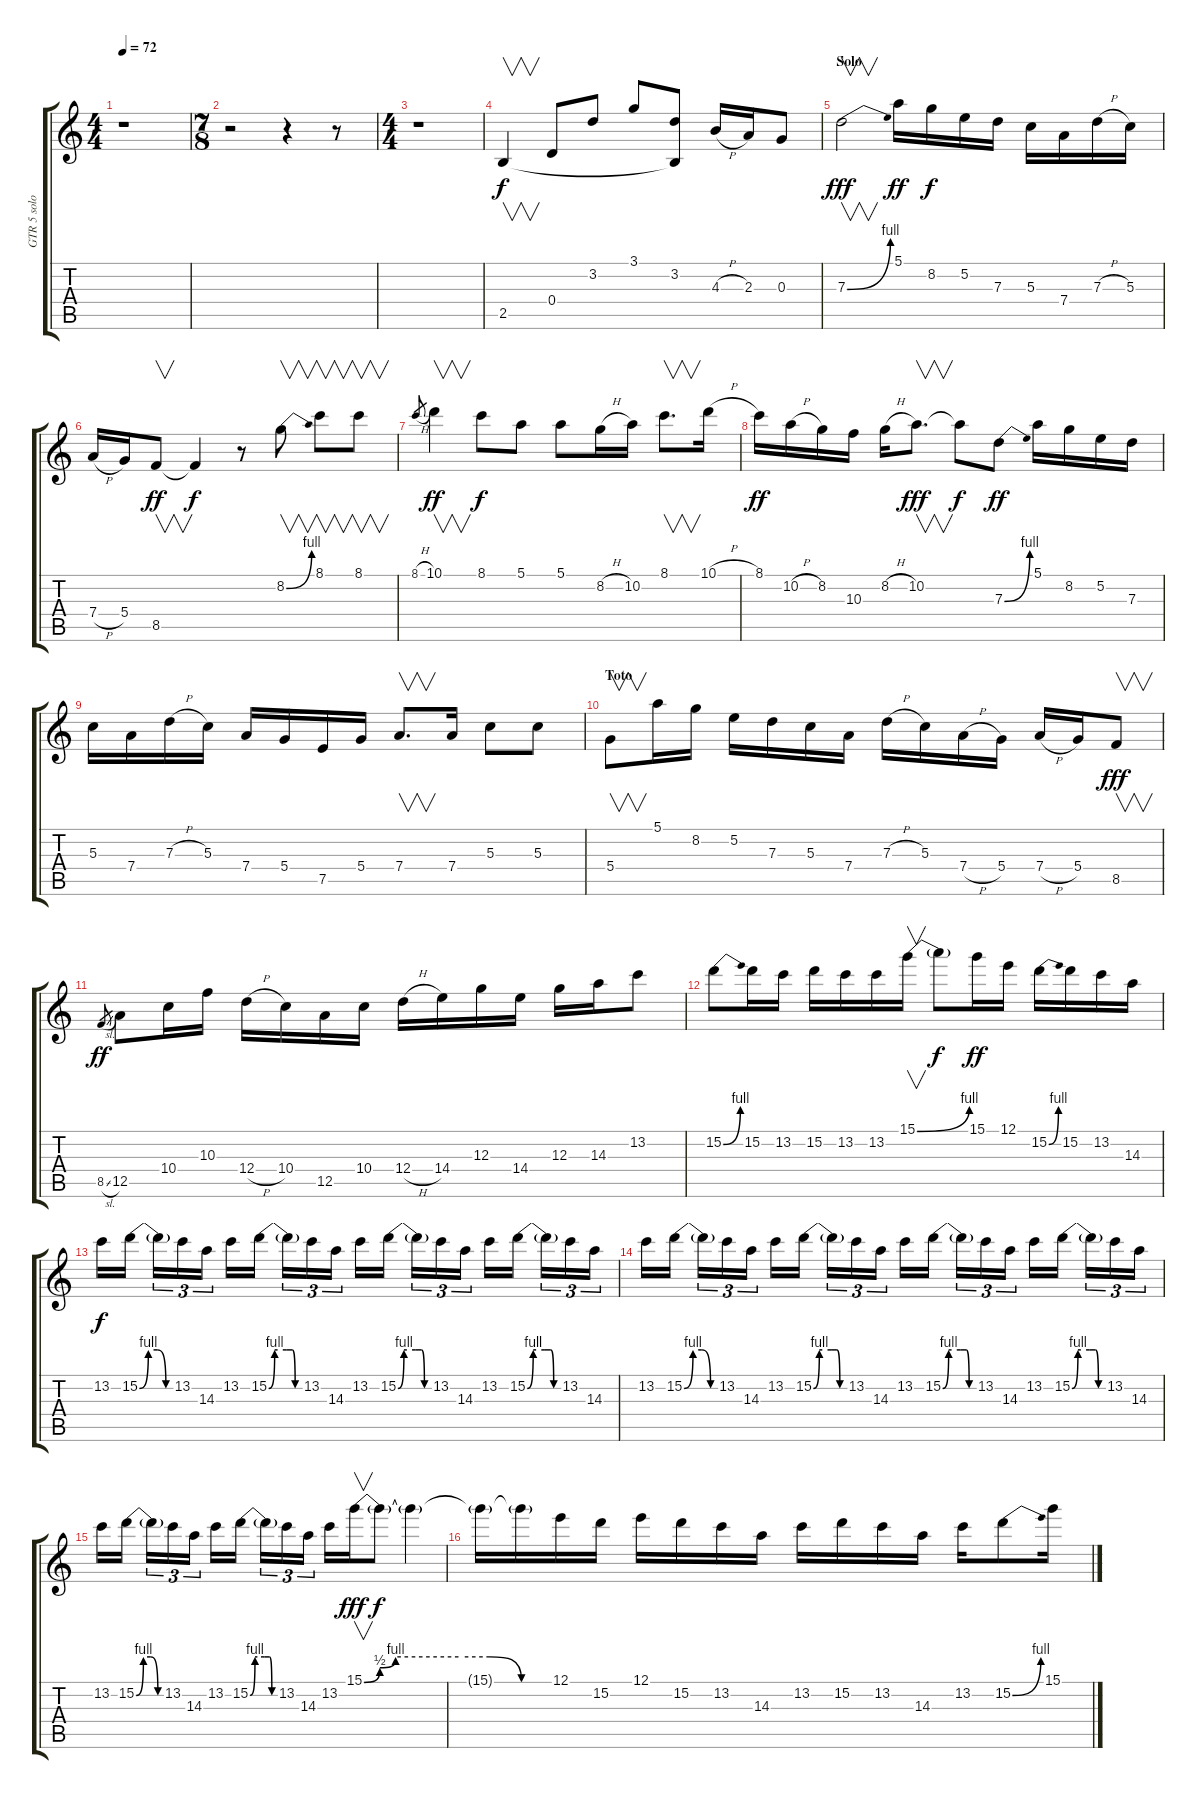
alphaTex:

\track ("GTR 5 solo 1" "GTR 5 solo") {instrument distortionguitar}
\staff {score tabs}
\tuning (E4 B3 G3 D3 A2 E2) {hide}
\ts (4 4)
\tempo 72
\clef g2
\ks c
r.1{dy f} |
\ts (7 8)
r.2 r.4 r.8 |
\ts (4 4)
r.1 |
2.5.4{v} 0.4.8 3.2.8 3.1.8 (3.2 2.5{t}).8 4.3{h}.16 2.3.16 0.3.8 |
\section ("" "Solo")
7.3{be (bend 0 0 60 4)}.2{v dy fff} 5.1.16{dy ff} 8.2.16{dy f} 5.2.16 7.3.16 5.3.16 7.4.16 7.3{h}.16 5.3.16 |
7.4{h}.16 5.4.16 8.5.8{v dy ff} 8.5{t}.4{dy f} r.8 8.2{be (bend 0 0 60 4)}.8{v} 8.1.8{v} 8.1.8{v} |
8.1{h}.8{gr} 10.1.4{v dy ff} 8.1.8{dy f} 5.1.8 5.1.8 8.2{h}.16 10.2.16 8.1.8{v d} 10.1{h}.16 |
8.1.16{dy ff} 10.2{h}.16 8.2.16 10.3.16 8.2{h}.16 10.2.8{v d dy fff} 10.2{t}.8{dy f} 7.3{be (bend 0 0 60 4)}.8{dy ff} 5.1.16 8.2.16 5.2.16 7.3.16 |
5.3.16 7.4.16 7.3{h}.16 5.3.16 7.4.16 5.4.16 7.5.16 5.4.16 7.4.8{v d} 7.4.16 5.3.8 5.3.8 |
\section ("" "Toto")
5.4.8{v} 5.1.16 8.2.16 5.2.16 7.3.16 5.3.16 7.4.16 7.3{h}.16 5.3.16 7.4{h}.16 5.4.16 7.4{h}.16 5.4.16 8.5.8{v dy fff} |
8.5{sl}.8{gr dy ff} 12.5.8 10.4.16 10.3.16 12.4{h}.16 10.4.16 12.5.16 10.4.16 12.4{h}.16 14.4.16 12.3.16 14.4.16 12.3.16 14.3.16 13.2.8 |
15.2{be (bend 0 0 60 4)}.8 15.2.16 13.2.16 15.2.16 13.2.16 13.2.16 15.1{be (bend 0 0 60 4)}.16{v} 15.1{t}.8{dy f} 15.1.16{dy ff} 12.1.16 15.2{be (bend 0 0 60 4)}.16 15.2.16 13.2.16 14.3.16 |
13.2.16{dy f} 15.2{be (custom 0 0 15 4 30 4 45 0 60 0)}.16 15.2{t}.16{tu (3 2)} 13.2.16{tu (3 2)} 14.3.16{tu (3 2)} 13.2.16 15.2{be (custom 0 0 10 4 15 4 30 4 40 4 45 0 60 0)}.16 15.2{t}.16{tu (3 2)} 13.2.16{tu (3 2)} 14.3.16{tu (3 2)} 13.2.16 15.2{be (custom 0 0 10 4 15 4 30 4 40 4 45 0 60 0)}.16 15.2{t}.16{tu (3 2)} 13.2.16{tu (3 2)} 14.3.16{tu (3 2)} 13.2.16 15.2{be (custom 0 0 10 4 15 4 30 4 40 4 45 0 60 0)}.16 15.2{t}.16{tu (3 2)} 13.2.16{tu (3 2)} 14.3.16{tu (3 2)} |
13.2.16 15.2{be (custom 0 0 15 4 30 4 45 0 60 0)}.16 15.2{t}.16{tu (3 2)} 13.2.16{tu (3 2)} 14.3.16{tu (3 2)} 13.2.16 15.2{be (custom 0 0 10 4 15 4 30 4 40 4 45 0 60 0)}.16 15.2{t}.16{tu (3 2)} 13.2.16{tu (3 2)} 14.3.16{tu (3 2)} 13.2.16 15.2{be (custom 0 0 10 4 15 4 30 4 40 4 45 0 60 0)}.16 15.2{t}.16{tu (3 2)} 13.2.16{tu (3 2)} 14.3.16{tu (3 2)} 13.2.16 15.2{be (custom 0 0 10 4 15 4 30 4 40 4 45 0 60 0)}.16 15.2{t}.16{tu (3 2)} 13.2.16{tu (3 2)} 14.3.16{tu (3 2)} |
13.2.16 15.2{be (custom 0 0 15 4 30 4 45 0 60 0)}.16 15.2{t}.16{tu (3 2)} 13.2.16{tu (3 2)} 14.3.16{tu (3 2)} 13.2.16 15.2{be (custom 0 0 10 4 15 4 30 4 40 4 45 0 60 0)}.16 15.2{t}.16{tu (3 2)} 13.2.16{tu (3 2)} 14.3.16{tu (3 2)} 13.2.16 15.1{be (custom 0 0 5 2 10 4 30 4 40 4 50 0 60 0)}.16{v dy fff} 15.1{t}.8{dy f} 15.1{t}.4 |
15.1{t}.16 15.1{t}.16 12.1.16 15.2.16 12.1.16 15.2.16 13.2.16 14.3.16 13.2.16 15.2.16 13.2.16 14.3.16 13.2.16 15.2{be (bend 0 0 60 4)}.8 15.1.16
